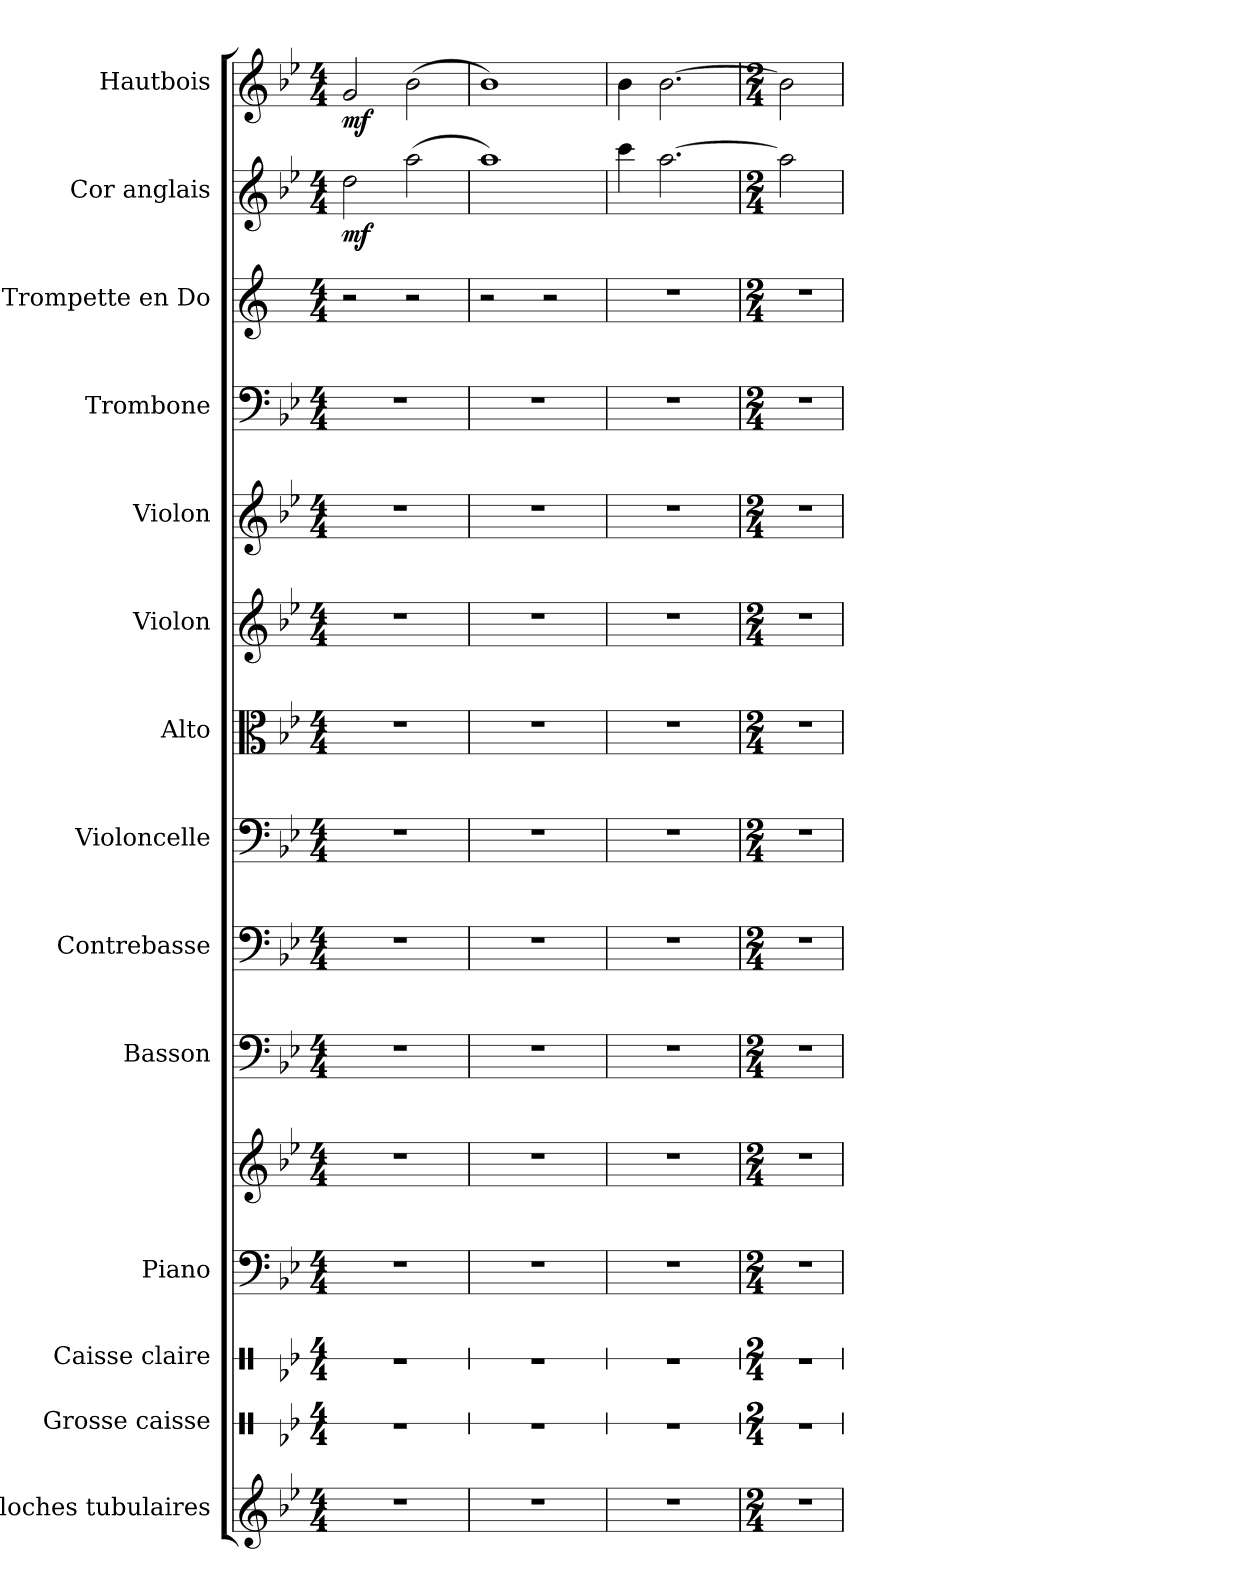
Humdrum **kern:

**kern	**kern	**kern	**kern	**kern	**kern	**kern	**kern	**kern	**kern	**kern	**kern	**kern	**kern	**dynam	**kern	**dynam
*part14	*part13	*part12	*part11	*part11	*part10	*part9	*part8	*part7	*part6	*part5	*part4	*part3	*part2	*part2	*part1	*part1
*staff15	*staff14	*staff13	*staff12	*staff11	*staff10	*staff9	*staff8	*staff7	*staff6	*staff5	*staff4	*staff3	*staff2	*staff2	*staff1	*staff1
*I"Cloches tubulaires	*I"Grosse caisse	*I"Caisse claire	*I"Piano	*	*I"Basson	*I"Contrebasse	*I"Violoncelle	*I"Alto	*I"Violon	*I"Violon	*I"Trombone	*I"Trompette en Do	*I"Cor anglais	*	*I"Hautbois	*
*I'Cl. tub.	*I'Gr. C.	*I'C.Cl.	*I'Pia.	*	*I'Bsn.	*I'Cb.	*I'Vlc	*I'Alt.	*I'Vln.	*I'Vln.	*I'Tbn.	*I'Tromp. Do	*I'C. A.	*	*I'Htbs.	*
*	*stria1	*stria1	*	*	*	*	*	*	*	*	*	*	*	*	*	*
*clefG2	*clefX	*clefX	*clefF4	*clefG2	*clefF4	*clefF4	*clefF4	*clefC3	*clefG2	*clefG2	*clefF4	*clefG2	*clefG2	*	*clefG2	*
*	*	*	*	*	*	*ITrd7c12	*	*	*	*	*	*ITrd1c2	*ITrd4c7	*	*	*
*k[b-e-]	*k[b-e-]	*k[b-e-]	*k[b-e-]	*k[b-e-]	*k[b-e-]	*k[b-e-]	*k[b-e-]	*k[b-e-]	*k[b-e-]	*k[b-e-]	*k[b-e-]	*k[b-e-]	*k[b-e-a-]	*	*k[b-e-]	*
*M4/4	*M4/4	*M4/4	*M4/4	*M4/4	*M4/4	*M4/4	*M4/4	*M4/4	*M4/4	*M4/4	*M4/4	*M4/4	*M4/4	*	*M4/4	*
*MM80	*MM80	*MM80	*MM80	*MM80	*MM80	*MM80	*MM80	*MM80	*MM80	*MM80	*MM80	*MM80	*MM80	*	*MM80	*
=1	=1	=1	=1	=1	=1	=1	=1	=1	=1	=1	=1	=1	=1	=1	=1	=1
!	!	!	!	!	!	!	!	!	!	!	!	!	!	!LO:DY:b	!	!LO:DY:b
1r	1r	1r	1r	1r	1r	1r	1r	1r	1r	1r	1r	2r	2g\	mf	2g/	mf
.	.	.	.	.	.	.	.	.	.	.	.	2r	(2dd\	.	(2b-\	.
=2	=2	=2	=2	=2	=2	=2	=2	=2	=2	=2	=2	=2	=2	=2	=2	=2
1r	1r	1r	1r	1r	1r	1r	1r	1r	1r	1r	1r	2r	1dd)	.	1b-)	.
.	.	.	.	.	.	.	.	.	.	.	.	2r	.	.	.	.
=3	=3	=3	=3	=3	=3	=3	=3	=3	=3	=3	=3	=3	=3	=3	=3	=3
1r	1r	1r	1r	1r	1r	1r	1r	1r	1r	1r	1r	1r	4ff\	.	4b-\	.
.	.	.	.	.	.	.	.	.	.	.	.	.	[2.dd\	.	[2.b-\	.
=4	=4	=4	=4	=4	=4	=4	=4	=4	=4	=4	=4	=4	=4	=4	=4	=4
*M2/4	*M2/4	*M2/4	*M2/4	*M2/4	*M2/4	*M2/4	*M2/4	*M2/4	*M2/4	*M2/4	*M2/4	*M2/4	*M2/4	*	*M2/4	*
2r	2r	2r	2r	2r	2r	2r	2r	2r	2r	2r	2r	2r	2dd\]	.	2b-\]	.
=	=	=	=	=	=	=	=	=	=	=	=	=	=	=	=	=
*-	*-	*-	*-	*-	*-	*-	*-	*-	*-	*-	*-	*-	*-	*-	*-	*-
